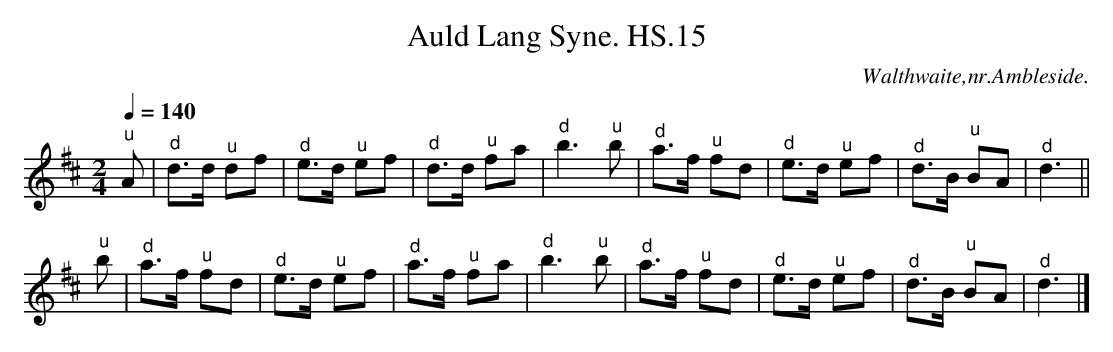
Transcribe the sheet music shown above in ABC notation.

X:1
T:Auld Lang Syne. HS.15
L:1/8
M:2/4
O:Walthwaite,nr.Ambleside.
Q:1/4=140
K:D
"^u"A|"^d"d>d "^u"df|"^d"e>d "^u"ef|"^d"d>d "^u"fa|"^d"b3"^u"b|\
"^d"a>f "^u"fd|"^d"e>d "^u"ef|"^d"d>B "^u"BA|"^d"d3||!
"^u"b|"^d"a>f "^u"fd|"^d"e>d "^u"ef|"^d"a>f "^u"fa|"^d"b3"^u"b|\
"^d"a>f "^u"fd|"^d"e>d "^u"ef|"^d"d>B "^u"BA|"^d"d3|]
